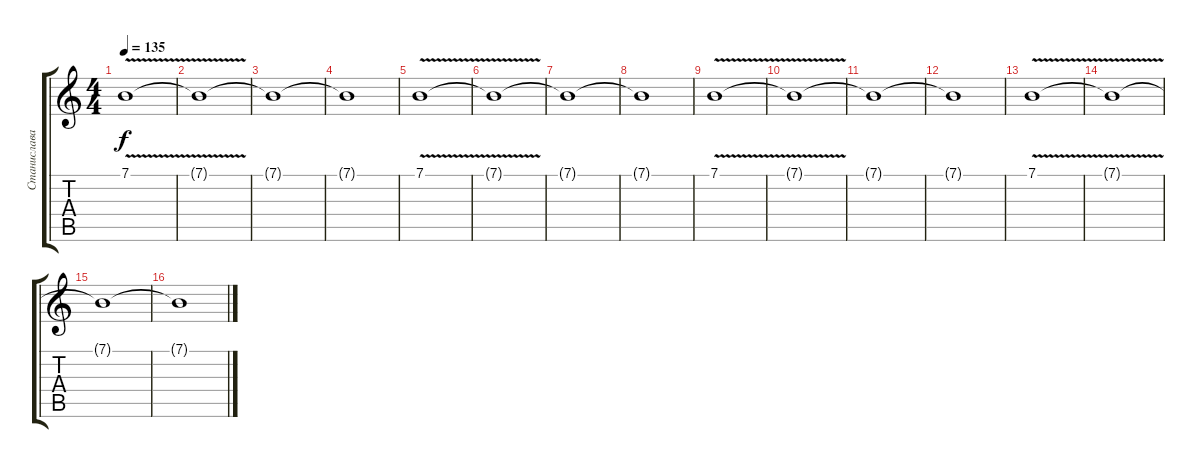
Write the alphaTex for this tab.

\track ("Станислава Матвеева (клавишные)" "Станислава") {instrument choiraahs}
\staff {score tabs}
\tuning (E4 B3 G3 D3 A2 E2) {hide}
\ts (4 4)
\tempo 135
\clef g2
\ks c
7.1{v}.1{dy f instrument synthstrings2} |
7.1{t}.1 |
7.1{t}.1 |
7.1{t}.1 |
7.1{v}.1{instrument synthstrings2} |
7.1{t}.1 |
7.1{t}.1 |
7.1{t}.1 |
7.1{v}.1{instrument synthstrings2} |
7.1{t}.1 |
7.1{t}.1 |
7.1{t}.1 |
7.1{v}.1{instrument synthstrings2} |
7.1{t}.1 |
7.1{t}.1 |
7.1{t}.1
